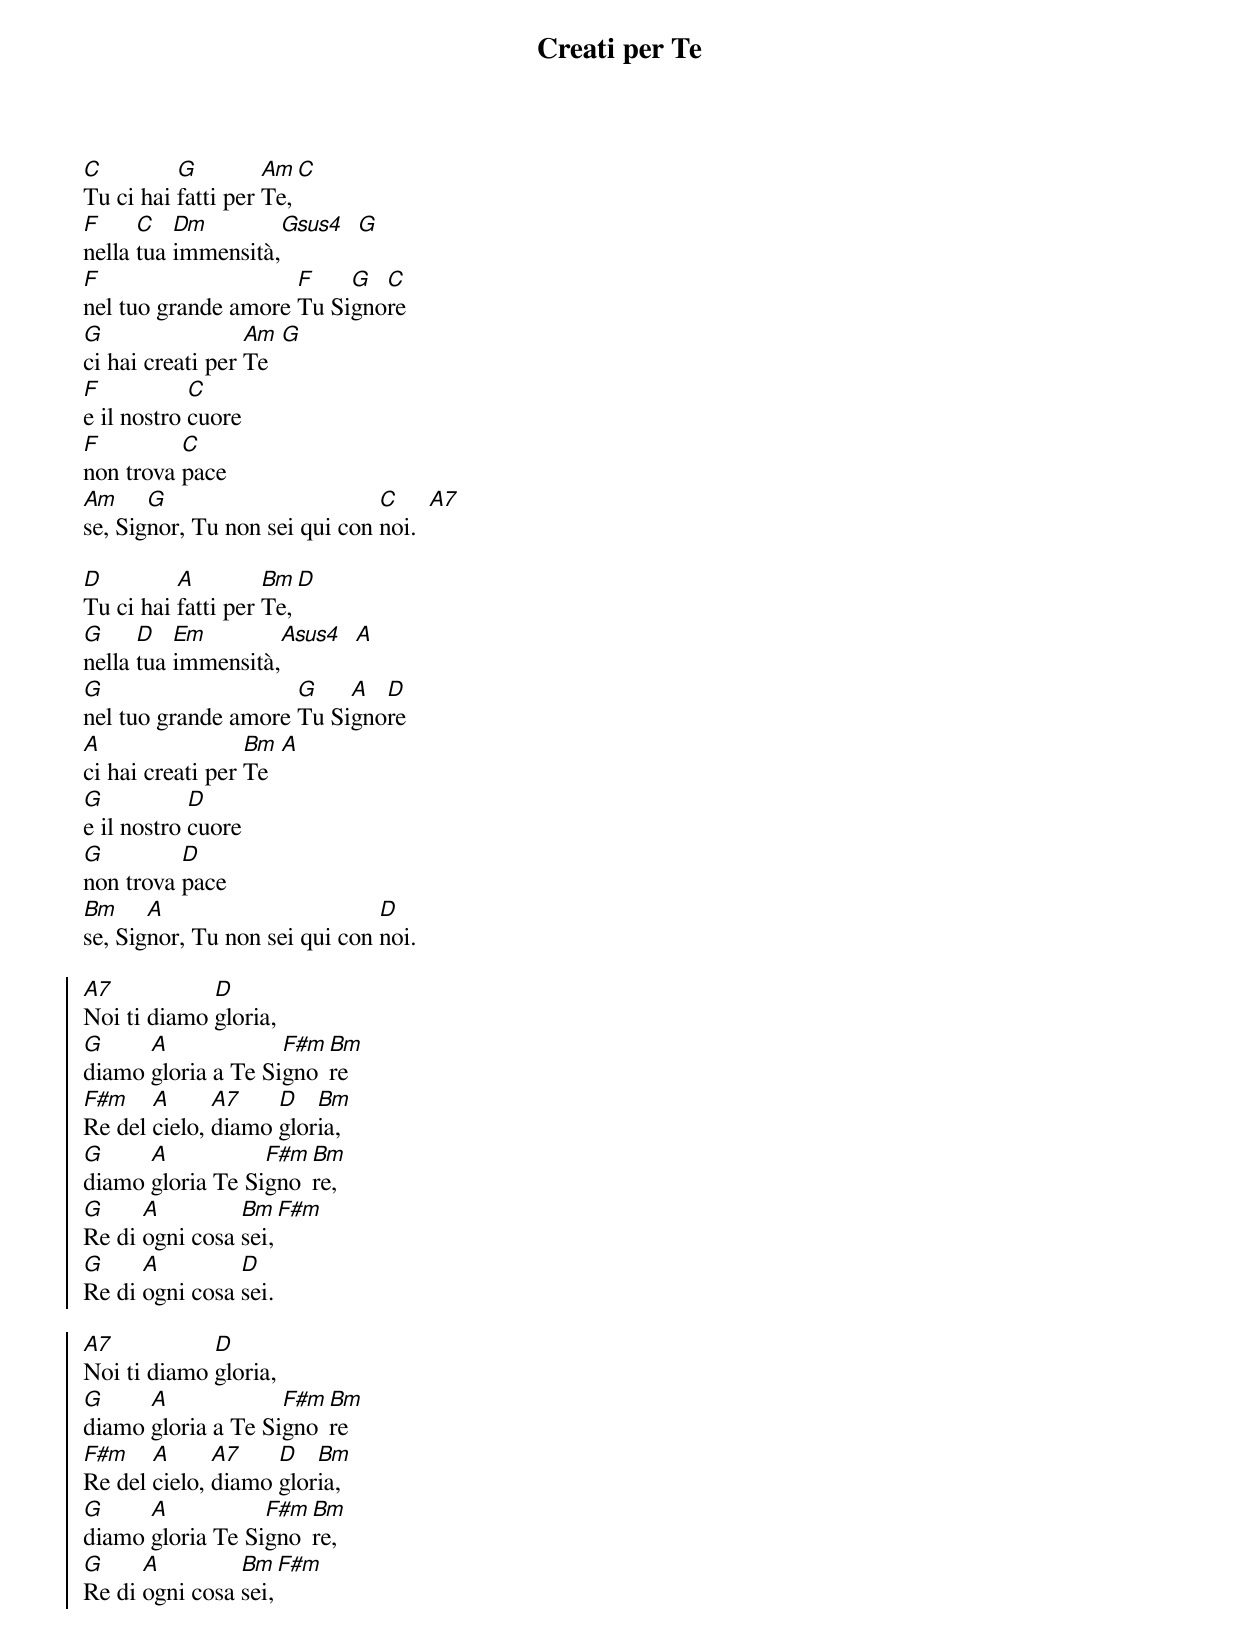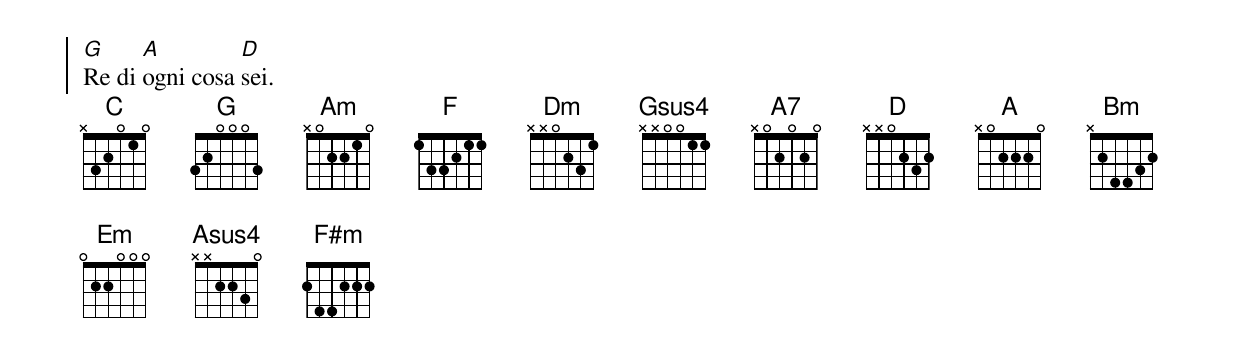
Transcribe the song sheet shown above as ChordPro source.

{title:Creati per Te}

[C]Tu ci hai [G]fatti per [Am]Te,[C]
[F]nella [C]tua [Dm]immensità,[Gsus4]  [G]
[F]nel tuo grande amore [F]Tu Si[G]gno[C]re
[G]ci hai creati per [Am]Te  [G]
[F]e il nostro [C]cuore
[F]non trova [C]pace
[Am]se, Sig[G]nor, Tu non sei qui con [C]noi.  [A7]

[D]Tu ci hai [A]fatti per [Bm]Te,[D]
[G]nella [D]tua [Em]immensità,[Asus4]  [A]
[G]nel tuo grande amore [G]Tu Si[A]gno[D]re
[A]ci hai creati per [Bm]Te  [A]
[G]e il nostro [D]cuore
[G]non trova [D]pace
[Bm]se, Sig[A]nor, Tu non sei qui con [D]noi.

{soc}
[A7]Noi ti diamo [D]gloria,
[G]diamo [A]gloria a Te Si[F#m]gno[Bm]re
[F#m]Re del [A]cielo, [A7]diamo [D]glor[Bm]ia,
[G]diamo [A]gloria Te Si[F#m]gno[Bm]re,
[G]Re di [A]ogni cosa [Bm]sei,[F#m]
[G]Re di [A]ogni cosa [D]sei.
{eoc}

{soc}
[A7]Noi ti diamo [D]gloria,
[G]diamo [A]gloria a Te Si[F#m]gno[Bm]re
[F#m]Re del [A]cielo, [A7]diamo [D]glor[Bm]ia,
[G]diamo [A]gloria Te Si[F#m]gno[Bm]re,
[G]Re di [A]ogni cosa [Bm]sei,[F#m]
[G]Re di [A]ogni cosa [D]sei.
{eoc}
